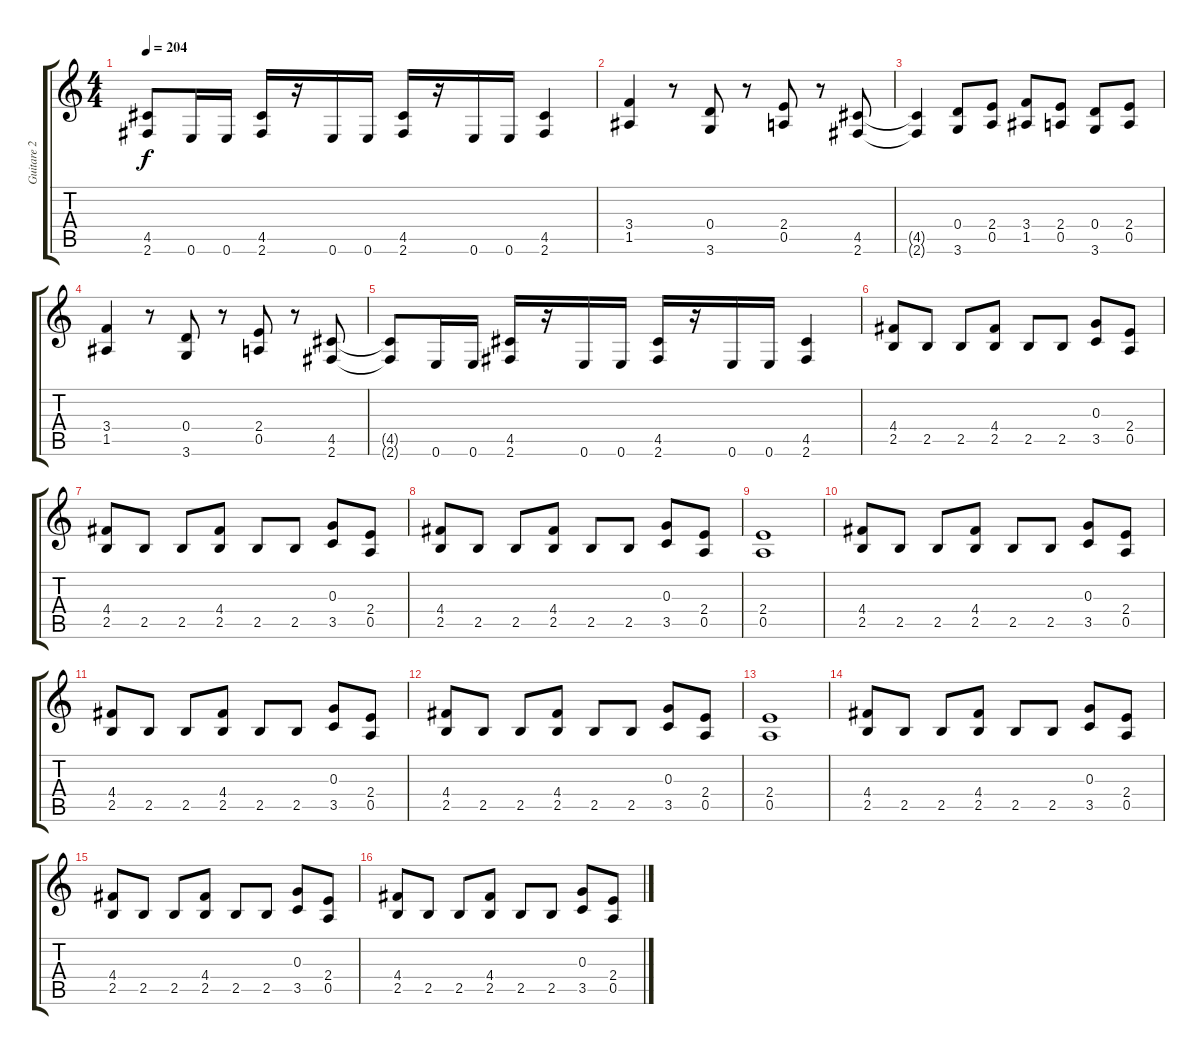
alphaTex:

\track ("Guitare 2" "Guitare 2") {instrument distortionguitar}
\staff {score tabs}
\tuning (E4 B3 G3 D3 A2 E2) {hide}
\ts (4 4)
\tempo 204
\clef g2
\ks c
(4.5{t} 2.6{t}).8{dy f} 0.6.16 0.6.16 (4.5 2.6).16 r.16 0.6.16 0.6.16 (4.5 2.6).16 r.16 0.6.16 0.6.16 (4.5 2.6).4 |
(3.4 1.5).4 r.8 (0.4 3.6).8 r.8 (2.4 0.5).8 r.8 (4.5 2.6).8 |
(4.5{t} 2.6{t}).4 (0.4 3.6).8 (2.4 0.5).8 (3.4 1.5).8 (2.4 0.5).8 (0.4 3.6).8 (2.4 0.5).8 |
(3.4 1.5).4 r.8 (0.4 3.6).8 r.8 (2.4 0.5).8 r.8 (4.5 2.6).8 |
(4.5{t} 2.6{t}).8 0.6.16 0.6.16 (4.5 2.6).16 r.16 0.6.16 0.6.16 (4.5 2.6).16 r.16 0.6.16 0.6.16 (4.5 2.6).4 |
(4.4 2.5).8 2.5.8 2.5.8 (4.4 2.5).8 2.5.8 2.5.8 (0.3 3.5).8 (2.4 0.5).8 |
(4.4 2.5).8 2.5.8 2.5.8 (4.4 2.5).8 2.5.8 2.5.8 (0.3 3.5).8 (2.4 0.5).8 |
(4.4 2.5).8 2.5.8 2.5.8 (4.4 2.5).8 2.5.8 2.5.8 (0.3 3.5).8 (2.4 0.5).8 |
(2.4 0.5).1 |
(4.4 2.5).8 2.5.8 2.5.8 (4.4 2.5).8 2.5.8 2.5.8 (0.3 3.5).8 (2.4 0.5).8 |
(4.4 2.5).8 2.5.8 2.5.8 (4.4 2.5).8 2.5.8 2.5.8 (0.3 3.5).8 (2.4 0.5).8 |
(4.4 2.5).8 2.5.8 2.5.8 (4.4 2.5).8 2.5.8 2.5.8 (0.3 3.5).8 (2.4 0.5).8 |
(2.4 0.5).1 |
(4.4 2.5).8 2.5.8 2.5.8 (4.4 2.5).8 2.5.8 2.5.8 (0.3 3.5).8 (2.4 0.5).8 |
(4.4 2.5).8 2.5.8 2.5.8 (4.4 2.5).8 2.5.8 2.5.8 (0.3 3.5).8 (2.4 0.5).8 |
(4.4 2.5).8 2.5.8 2.5.8 (4.4 2.5).8 2.5.8 2.5.8 (0.3 3.5).8 (2.4 0.5).8
